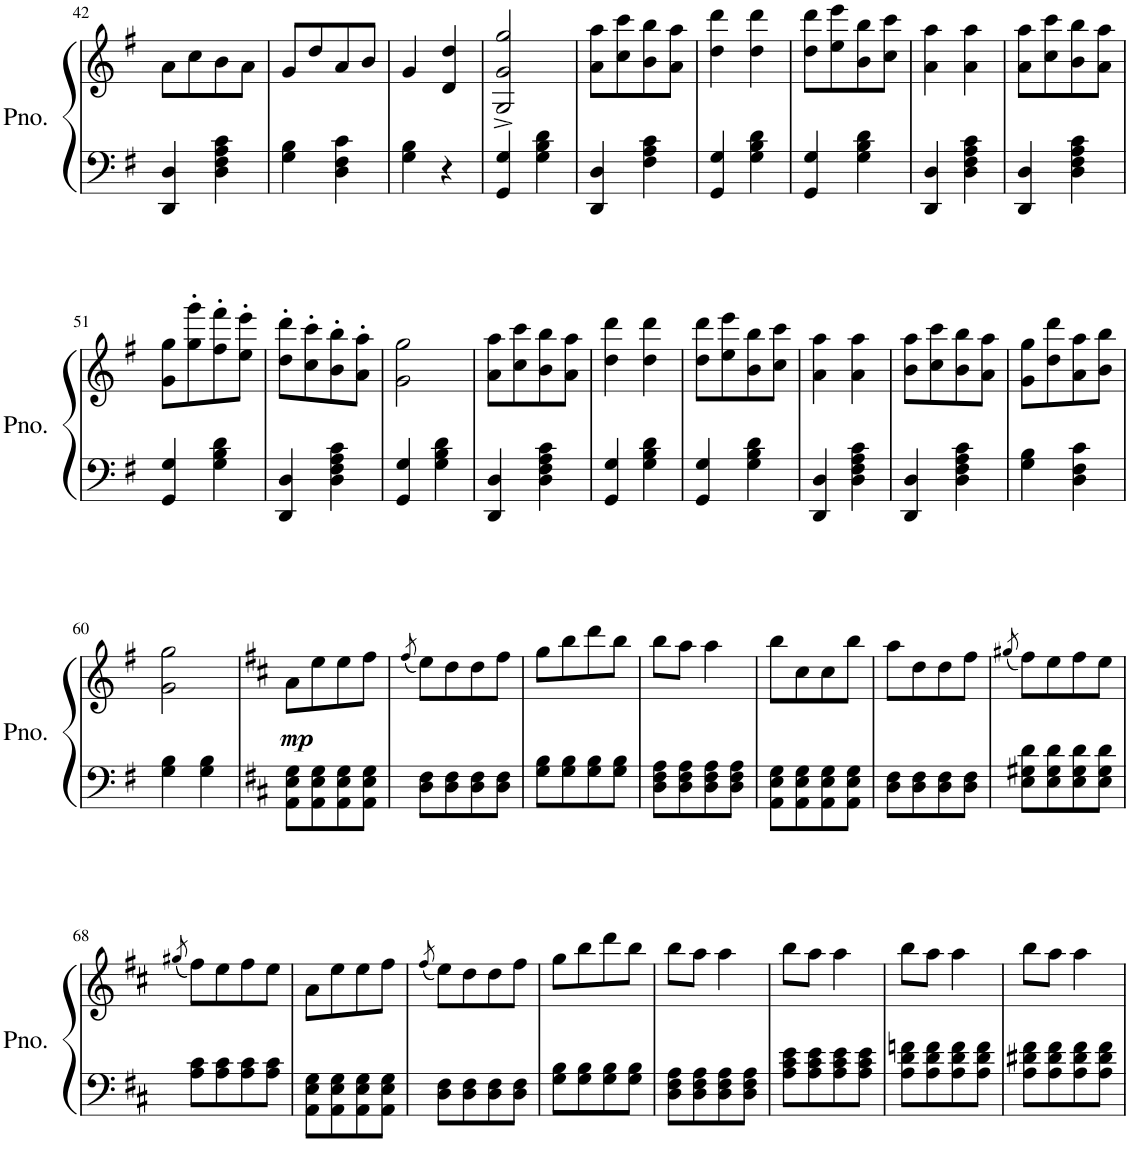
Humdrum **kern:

**kern	**kern	**dynam
*part1	*part1	*part1
*staff2	*staff1	*staff1/2
*I"Piano	*	*
*I'Pno.	*	*
!!LO:PB:g=z
*clefF4	*clefG2	*
*k[f#]	*k[f#]	*
*M1/2	*M1/2	*
=42	=42	=42
4DD/ 4D/	8a\L	.
.	8cc\	.
4D\ 4F#\ 4A\ 4c\	8b\	.
.	8a\J	.
=43	=43	=43
4G\ 4B\	8g/L	.
.	8dd/	.
4D\ 4F#\ 4c\	8a/	.
.	8b/J	.
=44	=44	=44
4G\ 4B\	4g/	.
4r	4d/ 4dd/	.
=45	=45	=45
4GG/ 4G/	2G/^ 2g/^ 2gg/^	.
4G\ 4B\ 4d\	.	.
=46	=46	=46
4DD/ 4D/	8a\ 8aa\L	.
.	8cc\ 8ccc\	.
4F#\ 4A\ 4c\	8b\ 8bb\	.
.	8a\ 8aa\J	.
=47	=47	=47
4GG/ 4G/	4dd\ 4ddd\	.
4G\ 4B\ 4d\	4dd\ 4ddd\	.
=48	=48	=48
4GG/ 4G/	8dd\ 8ddd\L	.
.	8ee\ 8eee\	.
4G\ 4B\ 4d\	8b\ 8bb\	.
.	8cc\ 8ccc\J	.
=49	=49	=49
4DD/ 4D/	4a\ 4aa\	.
4D\ 4F#\ 4A\ 4c\	4a\ 4aa\	.
=50	=50	=50
4DD/ 4D/	8a\ 8aa\L	.
.	8cc\ 8ccc\	.
4D\ 4F#\ 4A\ 4c\	8b\ 8bb\	.
.	8a\ 8aa\J	.
!!LO:LB:g=z
=51	=51	=51
4GG/ 4G/	8g\ 8gg\L	.
.	8gg\' 8ggg\'	.
4G\ 4B\ 4d\	8ff#\' 8fff#\'	.
.	8ee\' 8eee\'J	.
=52	=52	=52
4DD/ 4D/	8dd\' 8ddd\'L	.
.	8cc\' 8ccc\'	.
4D\ 4F#\ 4A\ 4c\	8b\' 8bb\'	.
.	8a\' 8aa\'J	.
=53	=53	=53
4GG/ 4G/	2g\ 2gg\	.
4G\ 4B\ 4d\	.	.
=54	=54	=54
4DD/ 4D/	8a\ 8aa\L	.
.	8cc\ 8ccc\	.
4D\ 4F#\ 4A\ 4c\	8b\ 8bb\	.
.	8a\ 8aa\J	.
=55	=55	=55
4GG/ 4G/	4dd\ 4ddd\	.
4G\ 4B\ 4d\	4dd\ 4ddd\	.
=56	=56	=56
4GG/ 4G/	8dd\ 8ddd\L	.
.	8ee\ 8eee\	.
4G\ 4B\ 4d\	8b\ 8bb\	.
.	8cc\ 8ccc\J	.
=57	=57	=57
4DD/ 4D/	4a\ 4aa\	.
4D\ 4F#\ 4A\ 4c\	4a\ 4aa\	.
=58	=58	=58
4DD/ 4D/	8b\ 8aa\L	.
.	8cc\ 8ccc\	.
4D\ 4F#\ 4A\ 4c\	8b\ 8bb\	.
.	8a\ 8aa\J	.
=59	=59	=59
4G\ 4B\	8g\ 8gg\L	.
.	8dd\ 8ddd\	.
4D\ 4F#\ 4c\	8a\ 8aa\	.
.	8b\ 8bb\J	.
!!LO:LB:g=z
=60	=60	=60
4G\ 4B\	2g\ 2gg\	.
4G\ 4B\	.	.
=61	=61	=61
*k[f#c#]	*k[f#c#]	*
!	!	!LO:DY:b
8AA\ 8E\ 8G\L	8a\L	mp
8AA\ 8E\ 8G\	8ee\	.
8AA\ 8E\ 8G\	8ee\	.
8AA\ 8E\ 8G\J	8ff#\J	.
=62	=62	=62
.	(8qff#/	.
8D\ 8F#\L	8ee\L)	.
8D\ 8F#\	8dd\	.
8D\ 8F#\	8dd\	.
8D\ 8F#\J	8ff#\J	.
=63	=63	=63
8G\ 8B\L	8gg\L	.
8G\ 8B\	8bb\	.
8G\ 8B\	8ddd\	.
8G\ 8B\J	8bb\J	.
=64	=64	=64
8D\ 8F#\ 8A\L	8bb\L	.
8D\ 8F#\ 8A\	8aa\J	.
8D\ 8F#\ 8A\	4aa\	.
8D\ 8F#\ 8A\J	.	.
=65	=65	=65
8AA\ 8E\ 8G\L	8bb\L	.
8AA\ 8E\ 8G\	8cc#\	.
8AA\ 8E\ 8G\	8cc#\	.
8AA\ 8E\ 8G\J	8bb\J	.
=66	=66	=66
8D\ 8F#\L	8aa\L	.
8D\ 8F#\	8dd\	.
8D\ 8F#\	8dd\	.
8D\ 8F#\J	8ff#\J	.
=67	=67	=67
.	(8qgg#X/	.
8E\ 8G#X\ 8d\L	8ff#\L)	.
8E\ 8G#\ 8d\	8ee\	.
8E\ 8G#\ 8d\	8ff#\	.
8E\ 8G#\ 8d\J	8ee\J	.
!!LO:LB:g=z
=68	=68	=68
.	(8qgg#X/	.
8A\ 8c#\L	8ff#\L)	.
8A\ 8c#\	8ee\	.
8A\ 8c#\	8ff#\	.
8A\ 8c#\J	8ee\J	.
=69	=69	=69
8AA\ 8E\ 8G\L	8a\L	.
8AA\ 8E\ 8G\	8ee\	.
8AA\ 8E\ 8G\	8ee\	.
8AA\ 8E\ 8G\J	8ff#\J	.
=70	=70	=70
.	(8qff#/	.
8D\ 8F#\L	8ee\L)	.
8D\ 8F#\	8dd\	.
8D\ 8F#\	8dd\	.
8D\ 8F#\J	8ff#\J	.
=71	=71	=71
8G\ 8B\L	8gg\L	.
8G\ 8B\	8bb\	.
8G\ 8B\	8ddd\	.
8G\ 8B\J	8bb\J	.
=72	=72	=72
8D\ 8F#\ 8A\L	8bb\L	.
8D\ 8F#\ 8A\	8aa\J	.
8D\ 8F#\ 8A\	4aa\	.
8D\ 8F#\ 8A\J	.	.
=73	=73	=73
8A\ 8c#\ 8e\L	8bb\L	.
8A\ 8c#\ 8e\	8aa\J	.
8A\ 8c#\ 8e\	4aa\	.
8A\ 8c#\ 8e\J	.	.
=74	=74	=74
8A\ 8d\ 8fn\L	8bb\L	.
8A\ 8d\ 8f\	8aa\J	.
8A\ 8d\ 8f\	4aa\	.
8A\ 8d\ 8f\J	.	.
=75	=75	=75
8A\ 8d#X\ 8f#\L	8bb\L	.
8A\ 8d#\ 8f#\	8aa\J	.
8A\ 8d#\ 8f#\	4aa\	.
8A\ 8d#\ 8f#\J	.	.
=	=	=
*-	*-	*-
